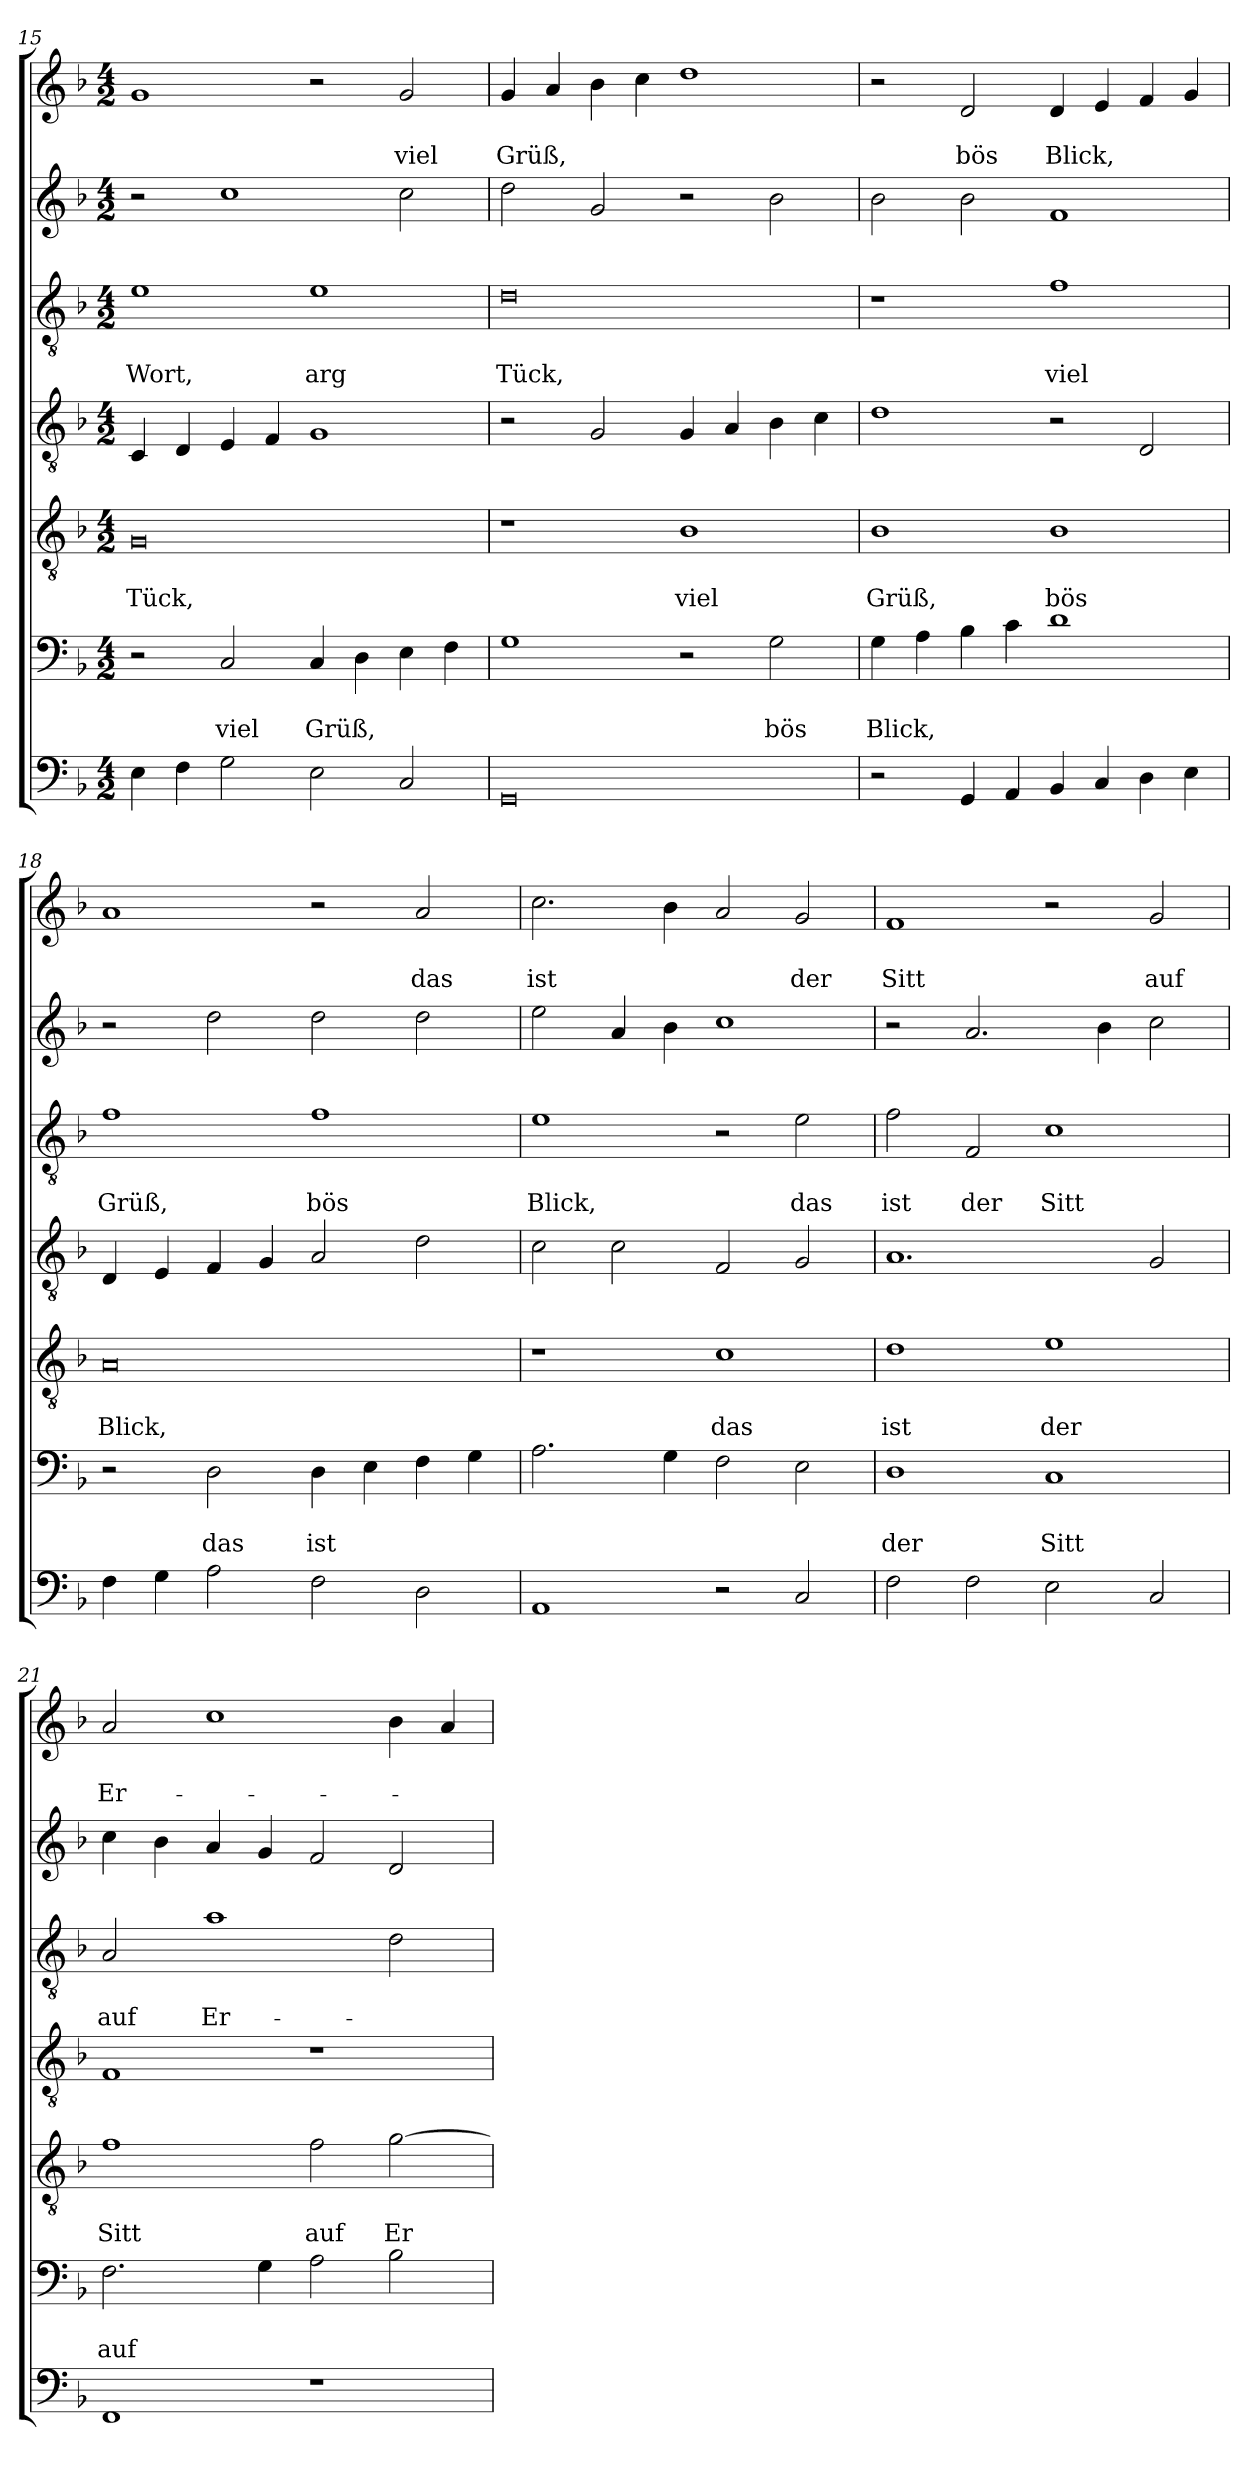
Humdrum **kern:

**kern	**kern	**text	**text	**kern	**text	**text	**kern	**kern	**text	**text	**kern	**kern	**text	**text
*part7	*part6	*part6	*part6	*part5	*part5	*part5	*part4	*part3	*part3	*part3	*part2	*part1	*part1	*part1
*staff7	*staff6	*staff6	*staff6	*staff5	*staff5	*staff5	*staff4	*staff3	*staff3	*staff3	*staff2	*staff1	*staff1	*staff1
*clefF4	*clefF4	*	*	*clefGv2	*	*	*clefGv2	*clefGv2	*	*	*clefG2	*clefG2	*	*
*k[b-]	*k[b-]	*	*	*k[b-]	*	*	*k[b-]	*k[b-]	*	*	*k[b-]	*k[b-]	*	*
*F:	*F:	*	*	*F:	*	*	*F:	*F:	*	*	*F:	*F:	*	*
*M4/2	*M4/2	*	*	*M4/2	*	*	*M4/2	*M4/2	*	*	*M4/2	*M4/2	*	*
=15	=15	=15	=15	=15	=15	=15	=15	=15	=15	=15	=15	=15	=15	=15
!	!	!	!	!	!	!LO:LY:b	!	!	!	!LO:LY:b	!	!	!	!
4E\	2r	.	.	0G	.	Tück,	4C/	1e	.	Wort,	2r	1g	.	.
4F\	.	.	.	.	.	.	4D/	.	.	.	.	.	.	.
!	!	!	!LO:LY:b	!	!	!	!	!	!	!	!	!	!	!
2G\	2C/	.	viel	.	.	.	4E/	.	.	.	1cc	.	.	.
.	.	.	.	.	.	.	4F/	.	.	.	.	.	.	.
!	!	!	!LO:LY:b	!	!	!	!	!	!	!LO:LY:b	!	!	!	!
2E\	4C/	.	Grüß,	.	.	.	1G	1e	.	arg	.	2r	.	.
.	4D\	.	.	.	.	.	.	.	.	.	.	.	.	.
!	!	!	!	!	!	!	!	!	!	!	!	!	!	!LO:LY:b
2C/	4E\	.	.	.	.	.	.	.	.	.	2cc\	2g/	.	viel
.	4F\	.	.	.	.	.	.	.	.	.	.	.	.	.
=16	=16	=16	=16	=16	=16	=16	=16	=16	=16	=16	=16	=16	=16	=16
!	!	!	!	!	!	!	!	!	!	!LO:LY:b	!	!	!	!LO:LY:b
0GG	1G	.	.	1r	.	.	2r	0d	.	Tück,	2dd\	4g/	.	Grüß,
.	.	.	.	.	.	.	.	.	.	.	.	4a/	.	.
.	.	.	.	.	.	.	2G/	.	.	.	2g/	4b-\	.	.
.	.	.	.	.	.	.	.	.	.	.	.	4cc\	.	.
!	!	!	!	!	!	!LO:LY:b	!	!	!	!	!	!	!	!
.	2r	.	.	1B-	.	viel	4G/	.	.	.	2r	1dd	.	.
.	.	.	.	.	.	.	4A/	.	.	.	.	.	.	.
!	!	!	!LO:LY:b	!	!	!	!	!	!	!	!	!	!	!
.	2G\	.	bös	.	.	.	4B-\	.	.	.	2b-\	.	.	.
.	.	.	.	.	.	.	4c\	.	.	.	.	.	.	.
!!LO:LB:g=z
=17	=17	=17	=17	=17	=17	=17	=17	=17	=17	=17	=17	=17	=17	=17
!	!	!	!LO:LY:b	!	!	!LO:LY:b	!	!	!	!	!	!	!	!
2r	4G\	.	Blick,	1B-	.	Grüß,	1d	1r	.	.	2b-\	2r	.	.
.	4A\	.	.	.	.	.	.	.	.	.	.	.	.	.
!	!	!	!	!	!	!	!	!	!	!	!	!	!	!LO:LY:b
4GG/	4B-\	.	.	.	.	.	.	.	.	.	2b-\	2d/	.	bös
4AA/	4c\	.	.	.	.	.	.	.	.	.	.	.	.	.
!	!	!	!	!	!	!LO:LY:b	!	!	!	!LO:LY:b	!	!	!	!LO:LY:b
4BB-/	1d	.	.	1B-	.	bös	2r	1f	.	viel	1f	4d/	.	Blick,
4C/	.	.	.	.	.	.	.	.	.	.	.	4e/	.	.
4D\	.	.	.	.	.	.	2D/	.	.	.	.	4f/	.	.
4E\	.	.	.	.	.	.	.	.	.	.	.	4g/	.	.
=18	=18	=18	=18	=18	=18	=18	=18	=18	=18	=18	=18	=18	=18	=18
!	!	!	!	!	!	!LO:LY:b	!	!	!	!LO:LY:b	!	!	!	!
4F\	2r	.	.	0A	.	Blick,	4D/	1f	.	Grüß,	2r	1a	.	.
4G\	.	.	.	.	.	.	4E/	.	.	.	.	.	.	.
!	!	!	!LO:LY:b	!	!	!	!	!	!	!	!	!	!	!
2A\	2D\	.	das	.	.	.	4F/	.	.	.	2dd\	.	.	.
.	.	.	.	.	.	.	4G/	.	.	.	.	.	.	.
!	!	!	!LO:LY:b	!	!	!	!	!	!	!LO:LY:b	!	!	!	!
2F\	4D\	.	ist	.	.	.	2A/	1f	.	bös	2dd\	2r	.	.
.	4E\	.	.	.	.	.	.	.	.	.	.	.	.	.
!	!	!	!	!	!	!	!	!	!	!	!	!	!	!LO:LY:b
2D\	4F\	.	.	.	.	.	2d\	.	.	.	2dd\	2a/	.	das
.	4G\	.	.	.	.	.	.	.	.	.	.	.	.	.
=19	=19	=19	=19	=19	=19	=19	=19	=19	=19	=19	=19	=19	=19	=19
!	!	!	!	!	!	!	!	!	!	!LO:LY:b	!	!	!	!LO:LY:b
1AA	2.A\	.	.	1r	.	.	2c\	1e	.	Blick,	2ee\	2.cc\	.	ist
.	.	.	.	.	.	.	2c\	.	.	.	4a/	.	.	.
.	4G\	.	.	.	.	.	.	.	.	.	4b-\	4b-\	.	.
!	!	!	!	!	!	!LO:LY:b	!	!	!	!	!	!	!	!
2r	2F\	.	.	1c	.	das	2F/	2r	.	.	1cc	2a/	.	.
!	!	!	!	!	!	!	!	!	!	!LO:LY:b	!	!	!	!LO:LY:b
2C/	2E\	.	.	.	.	.	2G/	2e\	.	das	.	2g/	.	der
=20	=20	=20	=20	=20	=20	=20	=20	=20	=20	=20	=20	=20	=20	=20
!	!	!	!LO:LY:b	!	!	!LO:LY:b	!	!	!	!LO:LY:b	!	!	!	!LO:LY:b
2F\	1D	.	der	1d	.	ist	1.A	2f\	.	ist	2r	1f	.	Sitt
!	!	!	!	!	!	!	!	!	!	!LO:LY:b	!	!	!	!
2F\	.	.	.	.	.	.	.	2F/	.	der	2.a/	.	.	.
!	!	!	!LO:LY:b	!	!	!LO:LY:b	!	!	!	!LO:LY:b	!	!	!	!
2E\	1C	.	Sitt	1e	.	der	.	1c	.	Sitt	.	2r	.	.
.	.	.	.	.	.	.	.	.	.	.	4b-\	.	.	.
!	!	!	!	!	!	!	!	!	!	!	!	!	!	!LO:LY:b
2C/	.	.	.	.	.	.	2G/	.	.	.	2cc\	2g/	.	auf
=21	=21	=21	=21	=21	=21	=21	=21	=21	=21	=21	=21	=21	=21	=21
!	!	!	!LO:LY:b	!	!	!LO:LY:b	!	!	!	!LO:LY:b	!	!	!	!LO:LY:b
1FF	2.F\	.	auf	1f	.	Sitt	1F	2A/	.	auf	4cc\	2a/	.	Er-
.	.	.	.	.	.	.	.	.	.	.	4b-\	.	.	.
!	!	!	!	!	!	!	!	!	!	!LO:LY:b	!	!	!	!
.	.	.	.	.	.	.	.	1a	.	Er-	4a/	1cc	.	.
.	4G\	.	.	.	.	.	.	.	.	.	4g/	.	.	.
!	!	!	!	!	!	!LO:LY:b	!	!	!	!	!	!	!	!
1r	2A\	.	.	2f\	.	auf	1r	.	.	.	2f/	.	.	.
!	!	!	!	!	!	!LO:LY:b	!	!	!	!	!	!	!	!
.	2B-\	.	.	[2g\	.	Er-	.	2d\	.	.	2d/	4b-\	.	.
.	.	.	.	.	.	.	.	.	.	.	.	4a/	.	.
=	=	=	=	=	=	=	=	=	=	=	=	=	=	=
*-	*-	*-	*-	*-	*-	*-	*-	*-	*-	*-	*-	*-	*-	*-
